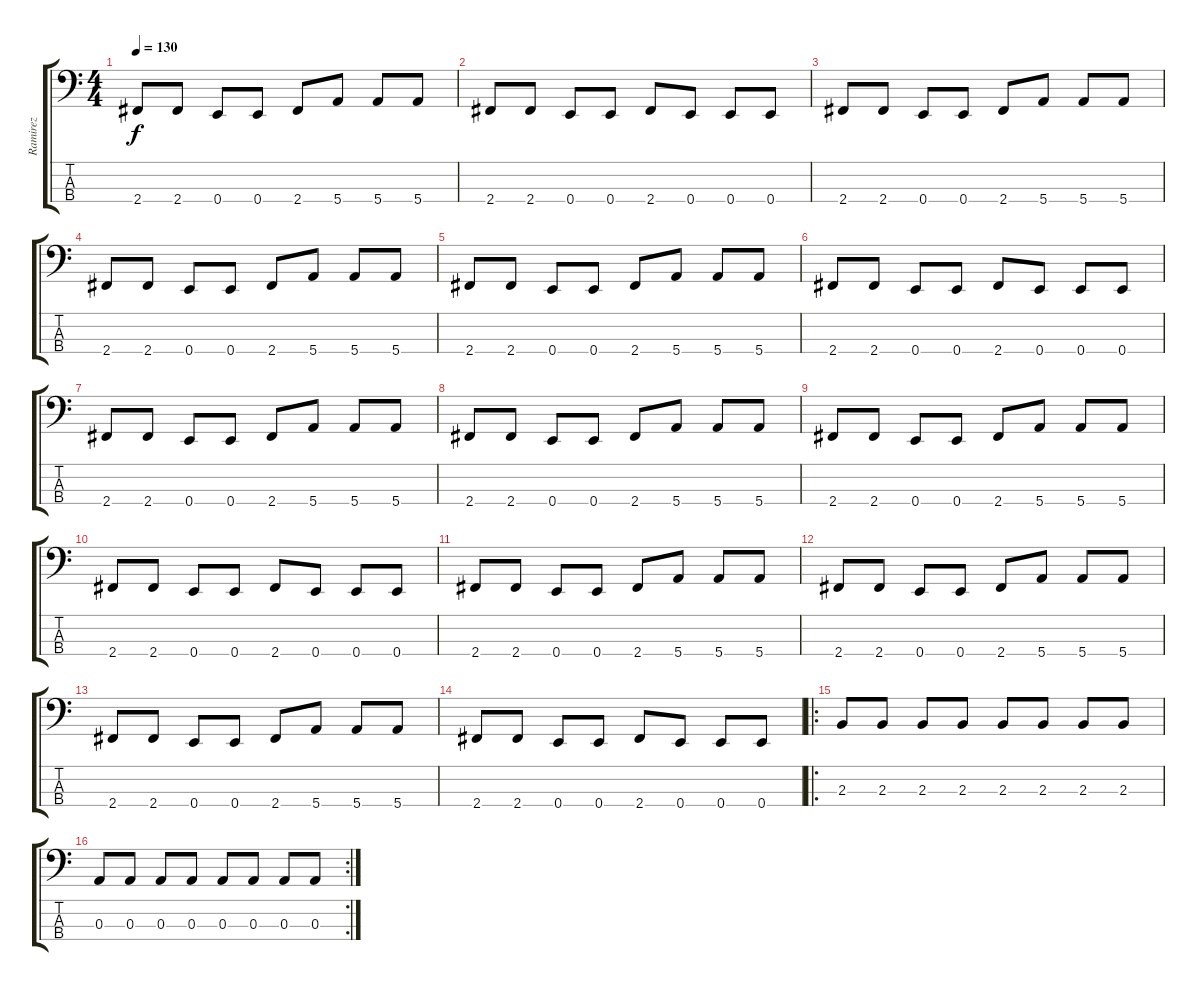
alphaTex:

\track ("Ramirez" "Ramirez") {instrument electricbassfinger}
\staff {score tabs}
\tuning (G2 D2 A1 E1) {hide}
\ts (4 4)
\tempo 130
\clef f4
\ks c
2.4.8{dy f} 2.4.8 0.4.8 0.4.8 2.4.8 5.4.8 5.4.8 5.4.8 |
2.4.8 2.4.8 0.4.8 0.4.8 2.4.8 0.4.8 0.4.8 0.4.8 |
2.4.8 2.4.8 0.4.8 0.4.8 2.4.8 5.4.8 5.4.8 5.4.8 |
2.4.8 2.4.8 0.4.8 0.4.8 2.4.8 5.4.8 5.4.8 5.4.8 |
2.4.8 2.4.8 0.4.8 0.4.8 2.4.8 5.4.8 5.4.8 5.4.8 |
2.4.8 2.4.8 0.4.8 0.4.8 2.4.8 0.4.8 0.4.8 0.4.8 |
2.4.8 2.4.8 0.4.8 0.4.8 2.4.8 5.4.8 5.4.8 5.4.8 |
2.4.8 2.4.8 0.4.8 0.4.8 2.4.8 5.4.8 5.4.8 5.4.8 |
2.4.8 2.4.8 0.4.8 0.4.8 2.4.8 5.4.8 5.4.8 5.4.8 |
2.4.8 2.4.8 0.4.8 0.4.8 2.4.8 0.4.8 0.4.8 0.4.8 |
2.4.8 2.4.8 0.4.8 0.4.8 2.4.8 5.4.8 5.4.8 5.4.8 |
2.4.8 2.4.8 0.4.8 0.4.8 2.4.8 5.4.8 5.4.8 5.4.8 |
2.4.8 2.4.8 0.4.8 0.4.8 2.4.8 5.4.8 5.4.8 5.4.8 |
2.4.8 2.4.8 0.4.8 0.4.8 2.4.8 0.4.8 0.4.8 0.4.8 |
\ro
2.3.8 2.3.8 2.3.8 2.3.8 2.3.8 2.3.8 2.3.8 2.3.8 |
\rc 2
0.3.8 0.3.8 0.3.8 0.3.8 0.3.8 0.3.8 0.3.8 0.3.8
